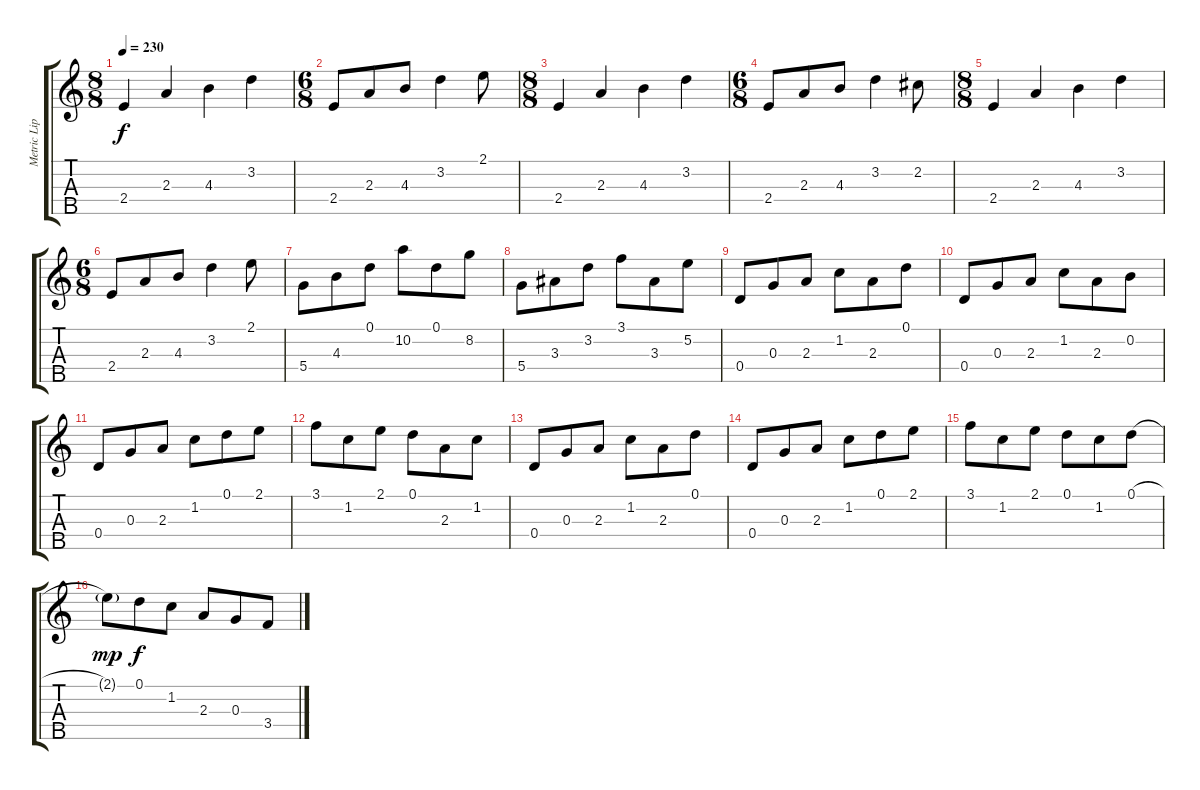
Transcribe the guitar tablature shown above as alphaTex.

\track ("Metric Lips" "Metric Lip") {instrument banjo}
\staff {score tabs}
\tuning (D4 B3 G3 D3 G4) {hide}
\displaytranspose 12
\ts (8 8)
\tempo 230
\clef g2
\ks c
2.4.4{dy f} 2.3.4 4.3.4 3.2.4 |
\ts (6 8)
2.4.8 2.3.8 4.3.8 3.2.4 2.1.8 |
\ts (8 8)
2.4.4 2.3.4 4.3.4 3.2.4 |
\ts (6 8)
2.4.8 2.3.8 4.3.8 3.2.4 2.2.8 |
\ts (8 8)
2.4.4 2.3.4 4.3.4 3.2.4 |
\ts (6 8)
2.4.8 2.3.8 4.3.8 3.2.4 2.1.8 |
5.4.8 4.3.8 0.1.8 10.2.8 0.1.8 8.2.8 |
5.4.8 3.3.8 3.2.8 3.1.8 3.3.8 5.2.8 |
0.4.8 0.3.8 2.3.8 1.2.8 2.3.8 0.1.8 |
0.4.8 0.3.8 2.3.8 1.2.8 2.3.8 0.2.8 |
0.4.8 0.3.8 2.3.8 1.2.8 0.1.8 2.1.8 |
3.1.8 1.2.8 2.1.8 0.1.8 2.3.8 1.2.8 |
0.4.8 0.3.8 2.3.8 1.2.8 2.3.8 0.1.8 |
0.4.8 0.3.8 2.3.8 1.2.8 0.1.8 2.1.8 |
3.1.8 1.2.8 2.1.8 0.1.8 1.2.8 0.1{h}.8 |
2.1{g}.8{dy mp} 0.1.8{dy f} 1.2.8 2.3.8 0.3.8 3.4.8
